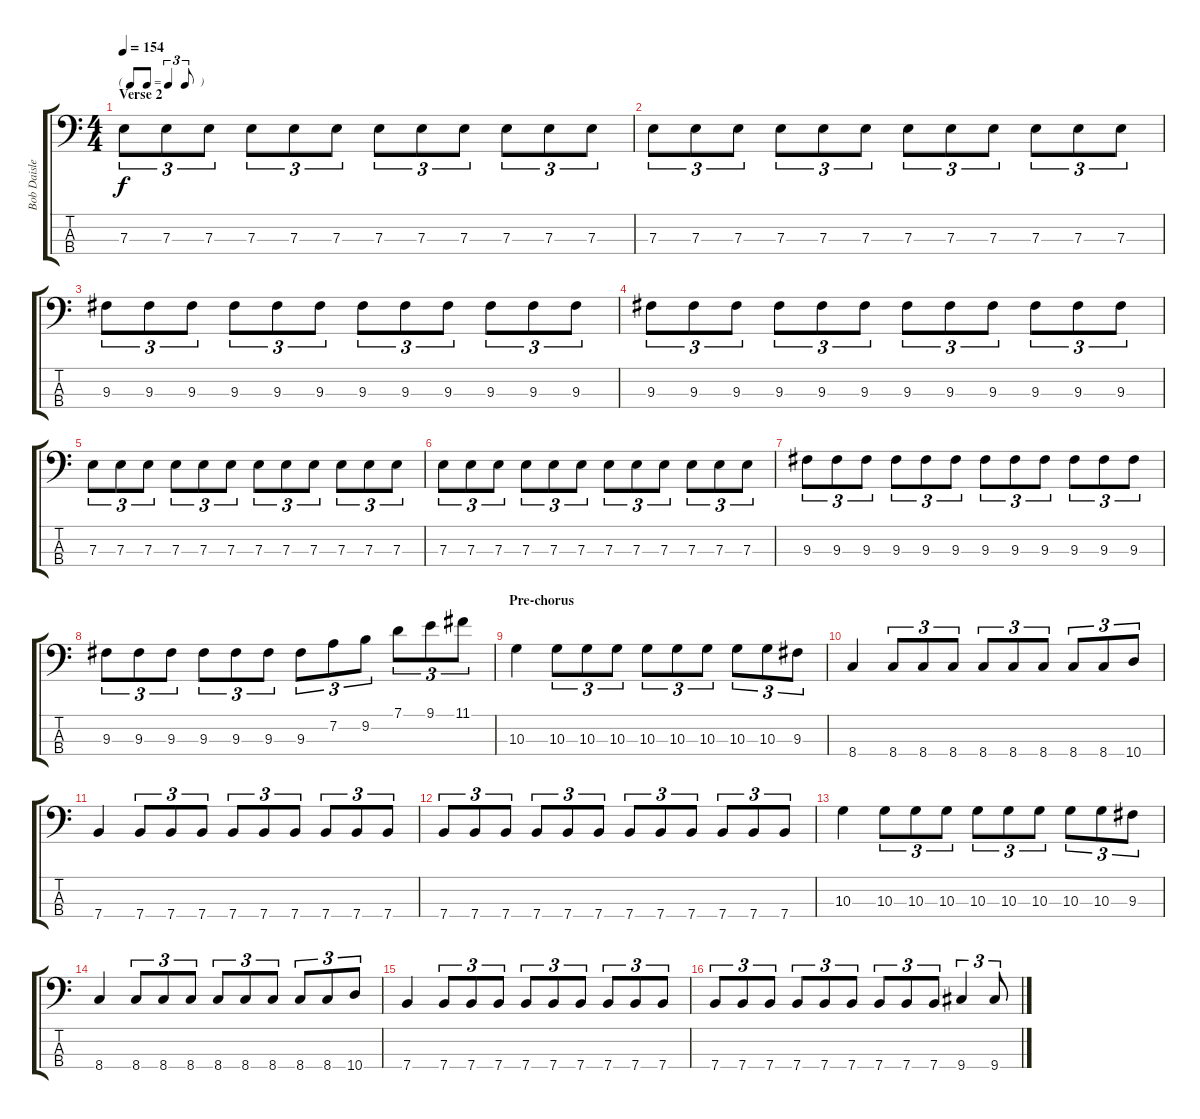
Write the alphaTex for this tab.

\track ("Bob Daisley (Bass)" "Bob Daisle") {instrument electricbassfinger}
\staff {score tabs}
\tuning (G2 D2 A1 E1) {hide}
\ts (4 4)
\tf triplet8th
\section ("" "Verse 2")
\tempo 154
\clef f4
\ks c
7.3.8{tu (3 2) dy f} 7.3.8{tu (3 2)} 7.3.8{tu (3 2)} 7.3.8{tu (3 2)} 7.3.8{tu (3 2)} 7.3.8{tu (3 2)} 7.3.8{tu (3 2)} 7.3.8{tu (3 2)} 7.3.8{tu (3 2)} 7.3.8{tu (3 2)} 7.3.8{tu (3 2)} 7.3.8{tu (3 2)} |
7.3.8{tu (3 2)} 7.3.8{tu (3 2)} 7.3.8{tu (3 2)} 7.3.8{tu (3 2)} 7.3.8{tu (3 2)} 7.3.8{tu (3 2)} 7.3.8{tu (3 2)} 7.3.8{tu (3 2)} 7.3.8{tu (3 2)} 7.3.8{tu (3 2)} 7.3.8{tu (3 2)} 7.3.8{tu (3 2)} |
9.3.8{tu (3 2)} 9.3.8{tu (3 2)} 9.3.8{tu (3 2)} 9.3.8{tu (3 2)} 9.3.8{tu (3 2)} 9.3.8{tu (3 2)} 9.3.8{tu (3 2)} 9.3.8{tu (3 2)} 9.3.8{tu (3 2)} 9.3.8{tu (3 2)} 9.3.8{tu (3 2)} 9.3.8{tu (3 2)} |
9.3.8{tu (3 2)} 9.3.8{tu (3 2)} 9.3.8{tu (3 2)} 9.3.8{tu (3 2)} 9.3.8{tu (3 2)} 9.3.8{tu (3 2)} 9.3.8{tu (3 2)} 9.3.8{tu (3 2)} 9.3.8{tu (3 2)} 9.3.8{tu (3 2)} 9.3.8{tu (3 2)} 9.3.8{tu (3 2)} |
7.3.8{tu (3 2)} 7.3.8{tu (3 2)} 7.3.8{tu (3 2)} 7.3.8{tu (3 2)} 7.3.8{tu (3 2)} 7.3.8{tu (3 2)} 7.3.8{tu (3 2)} 7.3.8{tu (3 2)} 7.3.8{tu (3 2)} 7.3.8{tu (3 2)} 7.3.8{tu (3 2)} 7.3.8{tu (3 2)} |
7.3.8{tu (3 2)} 7.3.8{tu (3 2)} 7.3.8{tu (3 2)} 7.3.8{tu (3 2)} 7.3.8{tu (3 2)} 7.3.8{tu (3 2)} 7.3.8{tu (3 2)} 7.3.8{tu (3 2)} 7.3.8{tu (3 2)} 7.3.8{tu (3 2)} 7.3.8{tu (3 2)} 7.3.8{tu (3 2)} |
9.3.8{tu (3 2)} 9.3.8{tu (3 2)} 9.3.8{tu (3 2)} 9.3.8{tu (3 2)} 9.3.8{tu (3 2)} 9.3.8{tu (3 2)} 9.3.8{tu (3 2)} 9.3.8{tu (3 2)} 9.3.8{tu (3 2)} 9.3.8{tu (3 2)} 9.3.8{tu (3 2)} 9.3.8{tu (3 2)} |
9.3.8{tu (3 2)} 9.3.8{tu (3 2)} 9.3.8{tu (3 2)} 9.3.8{tu (3 2)} 9.3.8{tu (3 2)} 9.3.8{tu (3 2)} 9.3.8{tu (3 2)} 7.2.8{tu (3 2)} 9.2.8{tu (3 2)} 7.1.8{tu (3 2)} 9.1.8{tu (3 2)} 11.1.8{tu (3 2)} |
\section ("" "Pre-chorus")
10.3.4 10.3.8{tu (3 2)} 10.3.8{tu (3 2)} 10.3.8{tu (3 2)} 10.3.8{tu (3 2)} 10.3.8{tu (3 2)} 10.3.8{tu (3 2)} 10.3.8{tu (3 2)} 10.3.8{tu (3 2)} 9.3.8{tu (3 2)} |
8.4.4 8.4.8{tu (3 2)} 8.4.8{tu (3 2)} 8.4.8{tu (3 2)} 8.4.8{tu (3 2)} 8.4.8{tu (3 2)} 8.4.8{tu (3 2)} 8.4.8{tu (3 2)} 8.4.8{tu (3 2)} 10.4.8{tu (3 2)} |
7.4.4 7.4.8{tu (3 2)} 7.4.8{tu (3 2)} 7.4.8{tu (3 2)} 7.4.8{tu (3 2)} 7.4.8{tu (3 2)} 7.4.8{tu (3 2)} 7.4.8{tu (3 2)} 7.4.8{tu (3 2)} 7.4.8{tu (3 2)} |
7.4.8{tu (3 2)} 7.4.8{tu (3 2)} 7.4.8{tu (3 2)} 7.4.8{tu (3 2)} 7.4.8{tu (3 2)} 7.4.8{tu (3 2)} 7.4.8{tu (3 2)} 7.4.8{tu (3 2)} 7.4.8{tu (3 2)} 7.4.8{tu (3 2)} 7.4.8{tu (3 2)} 7.4.8{tu (3 2)} |
10.3.4 10.3.8{tu (3 2)} 10.3.8{tu (3 2)} 10.3.8{tu (3 2)} 10.3.8{tu (3 2)} 10.3.8{tu (3 2)} 10.3.8{tu (3 2)} 10.3.8{tu (3 2)} 10.3.8{tu (3 2)} 9.3.8{tu (3 2)} |
8.4.4 8.4.8{tu (3 2)} 8.4.8{tu (3 2)} 8.4.8{tu (3 2)} 8.4.8{tu (3 2)} 8.4.8{tu (3 2)} 8.4.8{tu (3 2)} 8.4.8{tu (3 2)} 8.4.8{tu (3 2)} 10.4.8{tu (3 2)} |
7.4.4 7.4.8{tu (3 2)} 7.4.8{tu (3 2)} 7.4.8{tu (3 2)} 7.4.8{tu (3 2)} 7.4.8{tu (3 2)} 7.4.8{tu (3 2)} 7.4.8{tu (3 2)} 7.4.8{tu (3 2)} 7.4.8{tu (3 2)} |
7.4.8{tu (3 2)} 7.4.8{tu (3 2)} 7.4.8{tu (3 2)} 7.4.8{tu (3 2)} 7.4.8{tu (3 2)} 7.4.8{tu (3 2)} 7.4.8{tu (3 2)} 7.4.8{tu (3 2)} 7.4.8{tu (3 2)} 9.4.4{tu (3 2)} 9.4.8{tu (3 2)}
